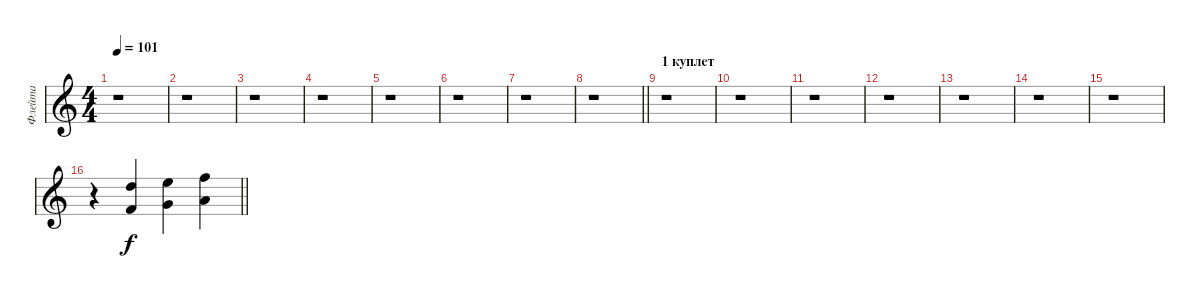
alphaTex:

\track ("Флейта" "Флейта") {instrument flute}
\staff {score}
\tuning (E4 B3 G3 D3 A2 E2) {hide}
\ts (4 4)
\tempo 101
\clef g2
\ks c
r.1{dy f instrument flute} |
r.1 |
r.1 |
r.1 |
r.1 |
r.1 |
r.1 |
\barLineRight lightlight
r.1 |
\section ("" "1 куплет")
r.1 |
r.1 |
r.1 |
r.1 |
r.1 |
r.1 |
r.1 |
\barLineRight lightlight
r.4 (1.1 15.2).4 (12.1 8.2).4 (13.1 10.2).4
